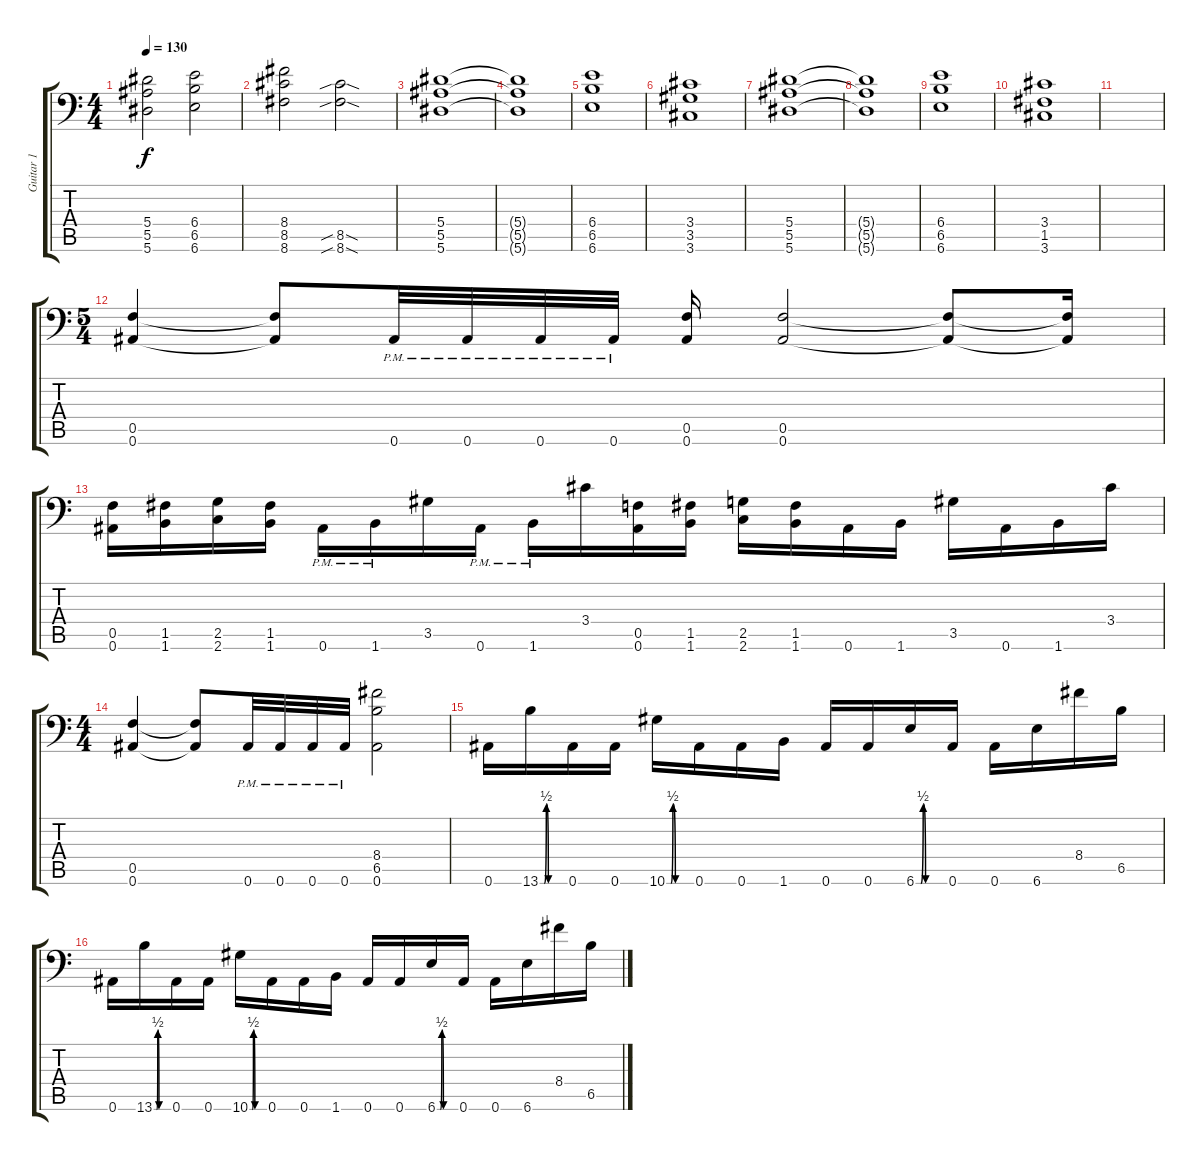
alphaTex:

\track ("Guitar 1" "Guitar 1") {instrument distortionguitar}
\staff {score tabs}
\tuning (C4 G3 Eb3 Bb2 F2 Bb1) {hide}
\ts (4 4)
\tempo 130
\clef f4
\ks c
(5.4 5.5 5.6).2{dy f} (6.4 6.5 6.6).2 |
(8.4 8.5 8.6).2 (8.5{sib sod} 8.6{sib sod}).2 |
(5.4 5.5 5.6).1 |
(5.4{t} 5.5{t} 5.6{t}).1 |
(6.4 6.5 6.6).1 |
(3.4 3.5 3.6).1 |
(5.4 5.5 5.6).1 |
(5.4{t} 5.5{t} 5.6{t}).1 |
(6.4 6.5 6.6).1 |
(3.4 1.5 3.6).1 |
|
\ts (5 4)
(0.5 0.6).4 (0.5{t} 0.6{t}).8 0.6{pm}.32 0.6{pm}.32 0.6{pm}.32 0.6{pm}.32 (0.5 0.6).16 (0.5 0.6).2 (0.5{t} 0.6{t}).8 (0.5{t} 0.6{t}).16 |
(0.5 0.6).16 (1.5 1.6).16 (2.5 2.6).16 (1.5 1.6).16 0.6{pm}.16 1.6{pm}.16 3.5.16 0.6{pm}.16 1.6{pm}.16 3.4.16 (0.5 0.6).16 (1.5 1.6).16 (2.5 2.6).16 (1.5 1.6).16 0.6.16 1.6.16 3.5.16 0.6.16 1.6.16 3.4.16 |
\ts (4 4)
(0.5 0.6).4 (0.5{t} 0.6{t}).8 0.6{pm}.32 0.6{pm}.32 0.6{pm}.32 0.6{pm}.32 (8.4 6.5 0.6).2 |
0.6.16 13.6{be (custom 0 0 10 0 15 2 20 0 60 0)}.16 0.6.16 0.6.16 10.6{be (custom 0 0 10 0 15 2 21 0 60 0)}.16 0.6.16 0.6.16 1.6.16 0.6.16 0.6.16 6.6{be (custom 0 0 10 0 15 2 20 0 60 0)}.16 0.6.16 0.6.16 6.6.16 8.4.16 6.5.16 |
0.6.16 13.6{be (custom 0 0 10 0 15 2 20 0 60 0)}.16 0.6.16 0.6.16 10.6{be (custom 0 0 10 0 15 2 21 0 60 0)}.16 0.6.16 0.6.16 1.6.16 0.6.16 0.6.16 6.6{be (custom 0 0 10 0 15 2 20 0 60 0)}.16 0.6.16 0.6.16 6.6.16 8.4.16 6.5.16
